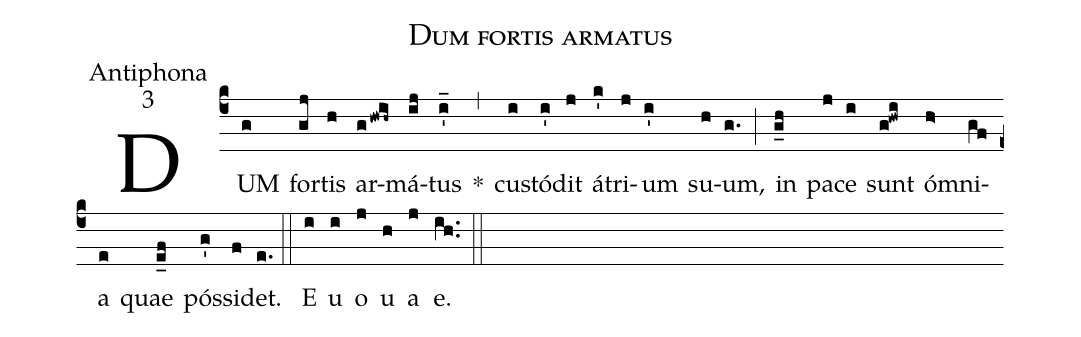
name:Dum fortis armatus;
office-part:Antiphona;
mode:3;
%%
(c4) DUM(g) for(gj)tis(h) ar(ghwih~)má(ij)tus(i'_) *(,) cu(i)stó(i')dit(j) á(k')tri(j)um(i') su(h)um,(g.) (;) in(g_h) pa(j)ce(i) sunt(g!hwi) ó(h>)mni(gf)a(e) quae(e_f) pós(g')si(f)det.(e.) (::) E(i) u(i) o(j) u(h) a(j) e.(ih..) (::)
